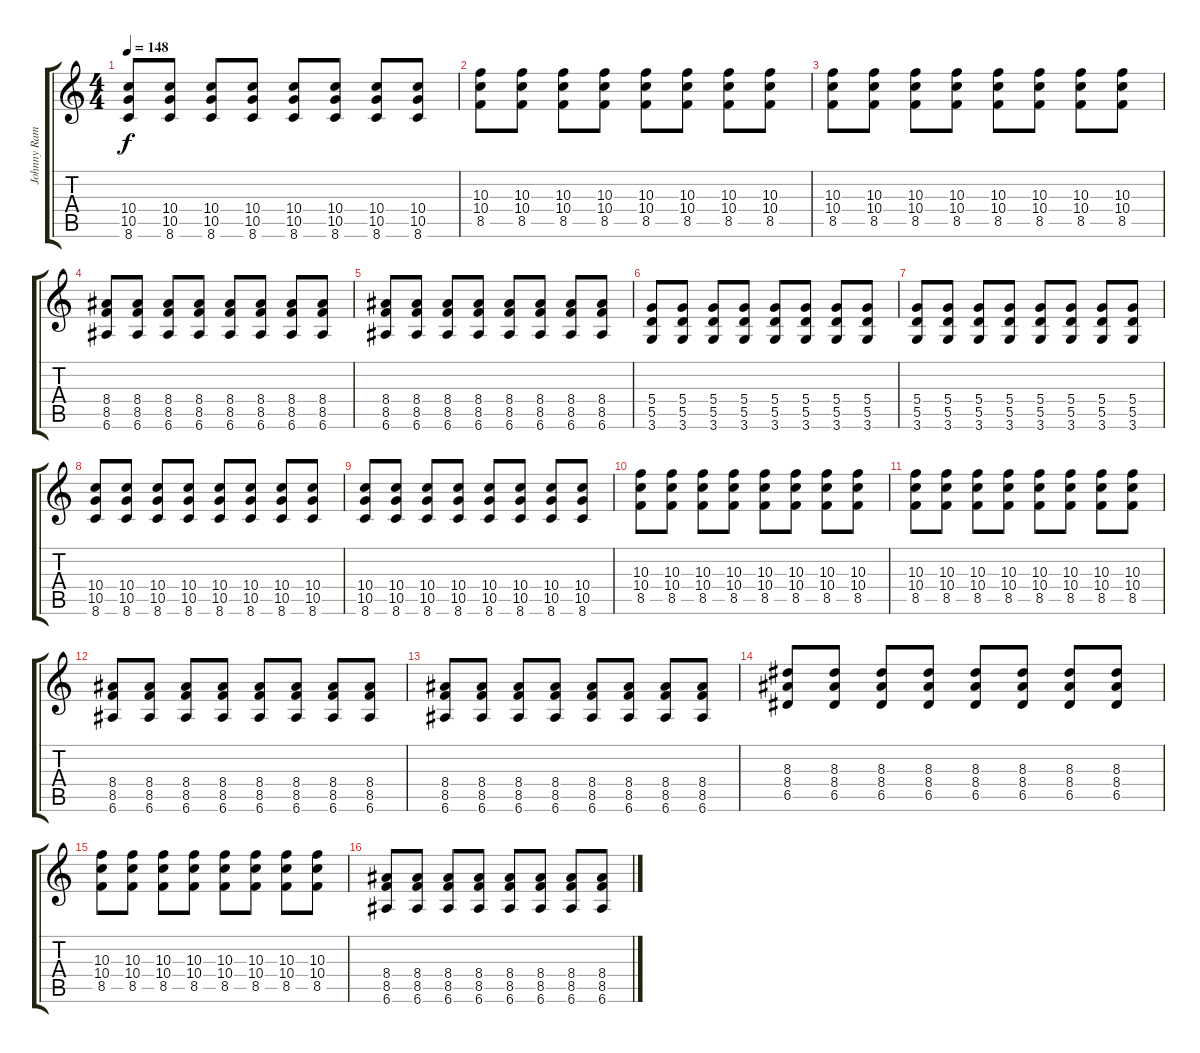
\track ("Johnny Ramone - Guitar" "Johnny Ram") {instrument distortionguitar}
\staff {score tabs}
\tuning (E4 B3 G3 D3 A2 E2) {hide}
\ts (4 4)
\tempo 148
\clef g2
\ks c
(10.4 10.5 8.6).8{dy f} (10.4 10.5 8.6).8 (10.4 10.5 8.6).8 (10.4 10.5 8.6).8 (10.4 10.5 8.6).8 (10.4 10.5 8.6).8 (10.4 10.5 8.6).8 (10.4 10.5 8.6).8 |
(10.3 10.4 8.5).8 (10.3 10.4 8.5).8 (10.3 10.4 8.5).8 (10.3 10.4 8.5).8 (10.3 10.4 8.5).8 (10.3 10.4 8.5).8 (10.3 10.4 8.5).8 (10.3 10.4 8.5).8 |
(10.3 10.4 8.5).8 (10.3 10.4 8.5).8 (10.3 10.4 8.5).8 (10.3 10.4 8.5).8 (10.3 10.4 8.5).8 (10.3 10.4 8.5).8 (10.3 10.4 8.5).8 (10.3 10.4 8.5).8 |
(8.4 8.5 6.6).8 (8.4 8.5 6.6).8 (8.4 8.5 6.6).8 (8.4 8.5 6.6).8 (8.4 8.5 6.6).8 (8.4 8.5 6.6).8 (8.4 8.5 6.6).8 (8.4 8.5 6.6).8 |
(8.4 8.5 6.6).8 (8.4 8.5 6.6).8 (8.4 8.5 6.6).8 (8.4 8.5 6.6).8 (8.4 8.5 6.6).8 (8.4 8.5 6.6).8 (8.4 8.5 6.6).8 (8.4 8.5 6.6).8 |
(5.4 5.5 3.6).8 (5.4 5.5 3.6).8 (5.4 5.5 3.6).8 (5.4 5.5 3.6).8 (5.4 5.5 3.6).8 (5.4 5.5 3.6).8 (5.4 5.5 3.6).8 (5.4 5.5 3.6).8 |
(5.4 5.5 3.6).8 (5.4 5.5 3.6).8 (5.4 5.5 3.6).8 (5.4 5.5 3.6).8 (5.4 5.5 3.6).8 (5.4 5.5 3.6).8 (5.4 5.5 3.6).8 (5.4 5.5 3.6).8 |
(10.4 10.5 8.6).8 (10.4 10.5 8.6).8 (10.4 10.5 8.6).8 (10.4 10.5 8.6).8 (10.4 10.5 8.6).8 (10.4 10.5 8.6).8 (10.4 10.5 8.6).8 (10.4 10.5 8.6).8 |
(10.4 10.5 8.6).8 (10.4 10.5 8.6).8 (10.4 10.5 8.6).8 (10.4 10.5 8.6).8 (10.4 10.5 8.6).8 (10.4 10.5 8.6).8 (10.4 10.5 8.6).8 (10.4 10.5 8.6).8 |
(10.3 10.4 8.5).8 (10.3 10.4 8.5).8 (10.3 10.4 8.5).8 (10.3 10.4 8.5).8 (10.3 10.4 8.5).8 (10.3 10.4 8.5).8 (10.3 10.4 8.5).8 (10.3 10.4 8.5).8 |
(10.3 10.4 8.5).8 (10.3 10.4 8.5).8 (10.3 10.4 8.5).8 (10.3 10.4 8.5).8 (10.3 10.4 8.5).8 (10.3 10.4 8.5).8 (10.3 10.4 8.5).8 (10.3 10.4 8.5).8 |
(8.4 8.5 6.6).8 (8.4 8.5 6.6).8 (8.4 8.5 6.6).8 (8.4 8.5 6.6).8 (8.4 8.5 6.6).8 (8.4 8.5 6.6).8 (8.4 8.5 6.6).8 (8.4 8.5 6.6).8 |
(8.4 8.5 6.6).8 (8.4 8.5 6.6).8 (8.4 8.5 6.6).8 (8.4 8.5 6.6).8 (8.4 8.5 6.6).8 (8.4 8.5 6.6).8 (8.4 8.5 6.6).8 (8.4 8.5 6.6).8 |
(8.3 8.4 6.5).8 (8.3 8.4 6.5).8 (8.3 8.4 6.5).8 (8.3 8.4 6.5).8 (8.3 8.4 6.5).8 (8.3 8.4 6.5).8 (8.3 8.4 6.5).8 (8.3 8.4 6.5).8 |
(10.3 10.4 8.5).8 (10.3 10.4 8.5).8 (10.3 10.4 8.5).8 (10.3 10.4 8.5).8 (10.3 10.4 8.5).8 (10.3 10.4 8.5).8 (10.3 10.4 8.5).8 (10.3 10.4 8.5).8 |
(8.4 8.5 6.6).8 (8.4 8.5 6.6).8 (8.4 8.5 6.6).8 (8.4 8.5 6.6).8 (8.4 8.5 6.6).8 (8.4 8.5 6.6).8 (8.4 8.5 6.6).8 (8.4 8.5 6.6).8
